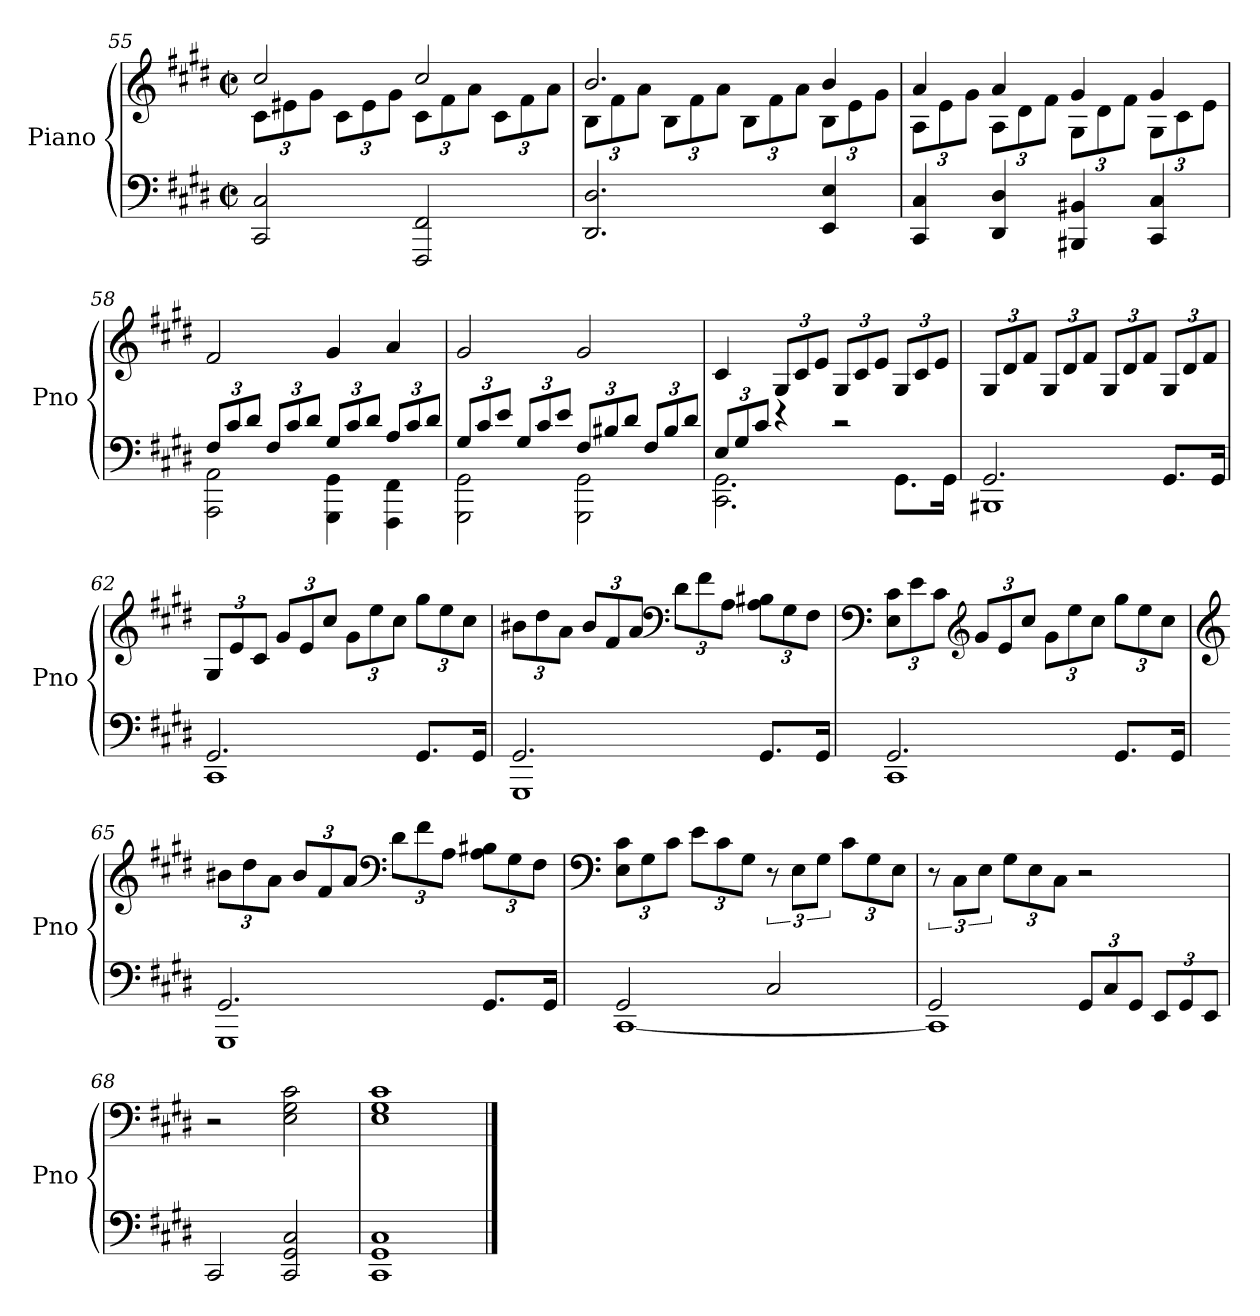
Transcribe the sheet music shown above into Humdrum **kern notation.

**kern	**kern
*part1	*part1
*staff2	*staff1
*I"Piano	*
*I'Pno	*
!!LO:LB:g=z
*clefF4	*clefG2
*k[f#c#g#d#]	*k[f#c#g#d#]
*E:	*E:
*M2/2	*M2/2
*met(c|)	*met(c|)
=55	=55
*	*^
*	*	*Xbrackettup
2CC#/ 2C#/	2cc#/	12c#\L
.	.	12e#X\
.	.	12g#\J
.	.	12c#\L
.	.	12e#\
.	.	12g#\J
2FFF#/ 2FF#/	2cc#/	12c#\L
.	.	12f#\
.	.	12a\J
.	.	12c#\L
.	.	12f#\
.	.	12a\J
=56	=56	=56
2.DD#/ 2.D#/	2.b/	12B\L
.	.	12f#\
.	.	12a\J
.	.	12B\L
.	.	12f#\
.	.	12a\J
.	.	12B\L
.	.	12f#\
.	.	12a\J
4EE/ 4E/	4b/	12B\L
.	.	12e\
.	.	12g#\J
!!LO:PB:g=z	!!
=57	=57	=57
4CC#/ 4C#/	4a/	12A\L
.	.	12e\
.	.	12g#\J
4DD#/ 4D#/	4a/	12A\L
.	.	12d#\
.	.	12f#\J
4BBB#X/ 4BB#X/	4g#/	12G#\L
.	.	12d#\
.	.	12f#\J
4CC#/ 4C#/	4g#/	12G#\L
.	.	12c#\
.	.	12e\J
*	*v	*v
=58	=58
*Xbrackettup	*
*^	*
12F#/L	2AAA\ 2AA\	2f#/
12c#/	.	.
12d#/J	.	.
12F#/L	.	.
12c#/	.	.
12d#/J	.	.
12G#/L	4GGG#\ 4GG#\	4g#/
12c#/	.	.
12d#/J	.	.
12A/L	4FFF#\ 4FF#\	4a/
12c#/	.	.
12d#/J	.	.
!!LO:LB:g=z
=59	=59	=59
12G#/L	2GGG#\ 2GG#\	2g#/
12c#/	.	.
12e/J	.	.
12G#/L	.	.
12c#/	.	.
12e/J	.	.
12F#/L	2GGG#\ 2GG#\	2g#/
12B#X/	.	.
12d#/J	.	.
12F#/L	.	.
12B#/	.	.
12d#/J	.	.
=60	=60	=60
12E/L	2.CC#\ 2.GG#\	4c#/
12G#/	.	.
12c#/J	.	.
4r	.	12G#/L
.	.	12c#/
.	.	12e/J
2r	.	12G#/L
.	.	12c#/
.	.	12e/J
.	8.GG#\L	12G#/L
.	.	12c#/
.	.	12e/J
.	16GG#\Jk	.
!!LO:LB:g=z
=61	=61	=61
2.GG#/	1BBB#X	12G#/L
.	.	12d#/
.	.	12f#/J
.	.	12G#/L
.	.	12d#/
.	.	12f#/J
.	.	12G#/L
.	.	12d#/
.	.	12f#/J
8.GG#/L	.	12G#/L
.	.	12d#/
.	.	12f#/J
16GG#/Jk	.	.
=62	=62	=62
2.GG#/	1CC#	12G#/L
.	.	12e/
.	.	12c#/J
.	.	12g#/L
.	.	12e/
.	.	12cc#/J
.	.	12g#\L
.	.	12ee\
.	.	12cc#\J
8.GG#/L	.	12gg#\L
.	.	12ee\
.	.	12cc#\J
16GG#/Jk	.	.
!!LO:LB:g=z
=63	=63	=63
2.GG#/	1GGG#	12b#X\L
.	.	12dd#\
.	.	12a\J
.	.	12b#/L
.	.	12f#/
.	.	12a/J
*	*	*clefF4
.	.	12d#\L
.	.	12f#\
.	.	12A\J
8.GG#/L	.	12A\ 12B#X\L
.	.	12G#\
.	.	12F#\J
16GG#/Jk	.	.
=64	=64	=64
*	*	*clefF4
2.GG#/	1CC#	12E\ 12c#\L
.	.	12e\
.	.	12c#\J
*	*	*clefG2
.	.	12g#/L
.	.	12e/
.	.	12cc#/J
.	.	12g#\L
.	.	12ee\
.	.	12cc#\J
8.GG#/L	.	12gg#\L
.	.	12ee\
.	.	12cc#\J
16GG#/Jk	.	.
!!LO:PB:g=z
=65	=65	=65
*	*	*clefG2
2.GG#/	1GGG#	12b#X\L
.	.	12dd#\
.	.	12a\J
.	.	12b#/L
.	.	12f#/
.	.	12a/J
*	*	*clefF4
.	.	12d#\L
.	.	12f#\
.	.	12A\J
8.GG#/L	.	12A\ 12B#X\L
.	.	12G#\
.	.	12F#\J
16GG#/Jk	.	.
=66	=66	=66
*	*	*clefF4
2GG#/	[1CC#	12E\ 12c#\L
.	.	12G#\
.	.	12c#\J
.	.	12e\L
.	.	12c#\
.	.	12G#\J
*	*	*brackettup
2C#/	.	12r
.	.	12E\L
.	.	12G#\J
*	*	*Xbrackettup
.	.	12c#\L
.	.	12G#\
.	.	12E\J
!!LO:LB:g=z
=67	=67	=67
*	*	*brackettup
2GG#/	1CC#]	12r
.	.	12C#\L
.	.	12E\J
*	*	*Xbrackettup
.	.	12G#\L
.	.	12E\
.	.	12C#\J
12GG#/L	.	2r
12C#/	.	.
12GG#/J	.	.
12EE/L	.	.
12GG#/	.	.
12EE/J	.	.
*v	*v	*
=68	=68
2CC#/	2r
2CC#/ 2GG#/ 2C#/	2E\ 2G#\ 2c#\
=69	=69
1CC# 1GG# 1C#	1E 1G# 1c#
==	==
*-	*-
